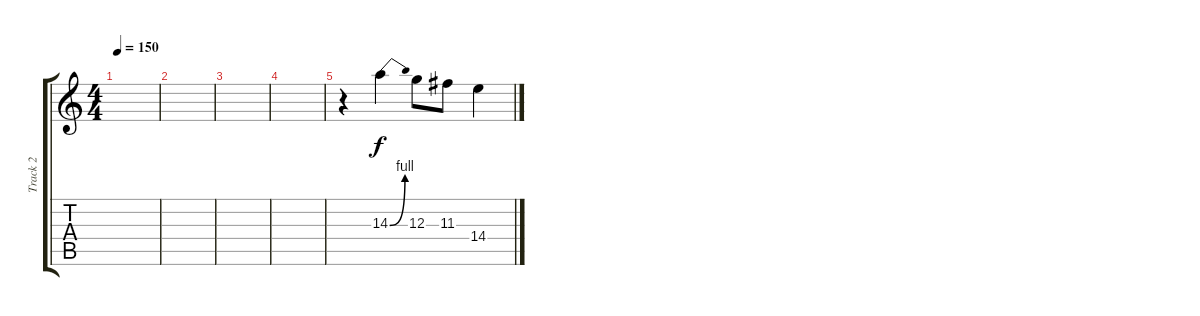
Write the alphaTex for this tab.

\track ("Track 2" "Track 2") {instrument overdrivenguitar}
\staff {score tabs}
\tuning (E4 B3 G3 D3 A2 E2) {hide}
\ts (4 4)
\tempo 150
\clef g2
\ks c
|
|
|
|
r.4 14.3{be (bend 0 0 60 4)}.4 12.3.8 11.3.8 14.4.4
